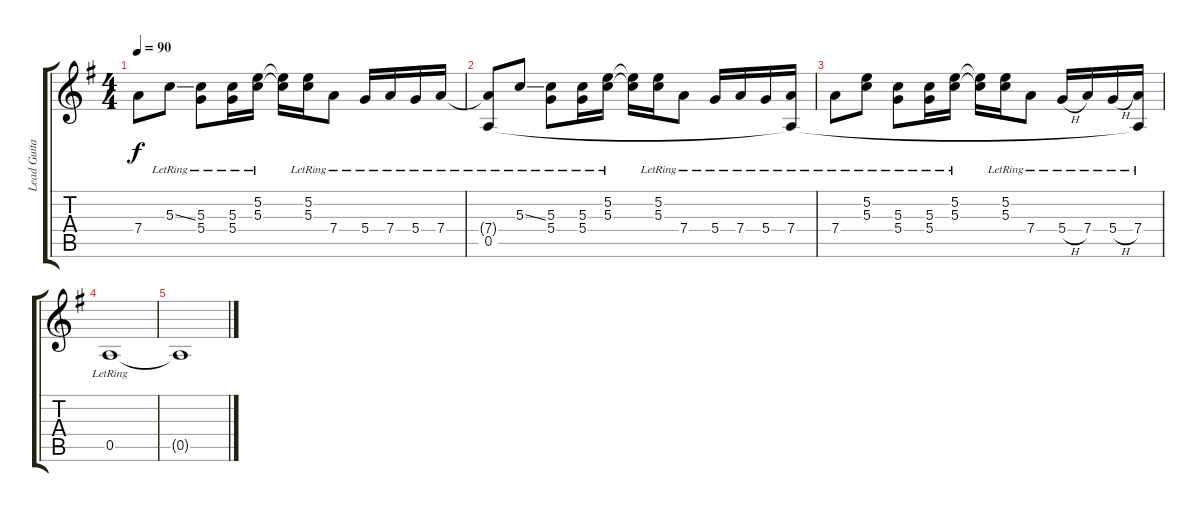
\track ("Lead Guitar" "Lead Guita") {instrument overdrivenguitar}
\staff {score tabs}
\tuning (E4 B3 G3 D3 A2 E2) {hide}
\ts (4 4)
\tempo 90
\clef g2
\ks g
7.4{t}.8{dy f} 5.3{ss lr}.8 (5.3{lr} 5.4{lr}).8 (5.3{lr} 5.4{lr}).16 (5.2{lr} 5.3{lr}).16 (5.2{t} 5.3{t}).16 (5.2{lr} 5.3{lr}).16 7.4{lr}.8 5.4{lr}.16 7.4{lr}.16 5.4{lr}.16 7.4{lr}.16 |
(7.4{t} 0.5{lr}).8 5.3{ss lr}.8 (5.3{lr} 5.4{lr}).8 (5.3{lr} 5.4{lr}).16 (5.2{lr} 5.3{lr}).16 (5.2{t} 5.3{t}).16 (5.2{lr} 5.3{lr}).16 7.4{lr}.8 5.4{lr}.16 7.4{lr}.16 5.4{lr}.16 (7.4{lr} 0.5{t}).16 |
7.4{lr}.8 (5.2{lr} 5.3{lr}).8 (5.3{lr} 5.4{lr}).8 (5.3{lr} 5.4{lr}).16 (5.2{lr} 5.3{lr}).16 (5.2{t} 5.3{t}).16 (5.2{lr} 5.3{lr}).16 7.4{lr}.8 5.4{h lr}.16 7.4{lr}.16 5.4{h lr}.16 (7.4{lr} 0.5{t}).16 |
0.5{lr}.1 |
0.5{t}.1
